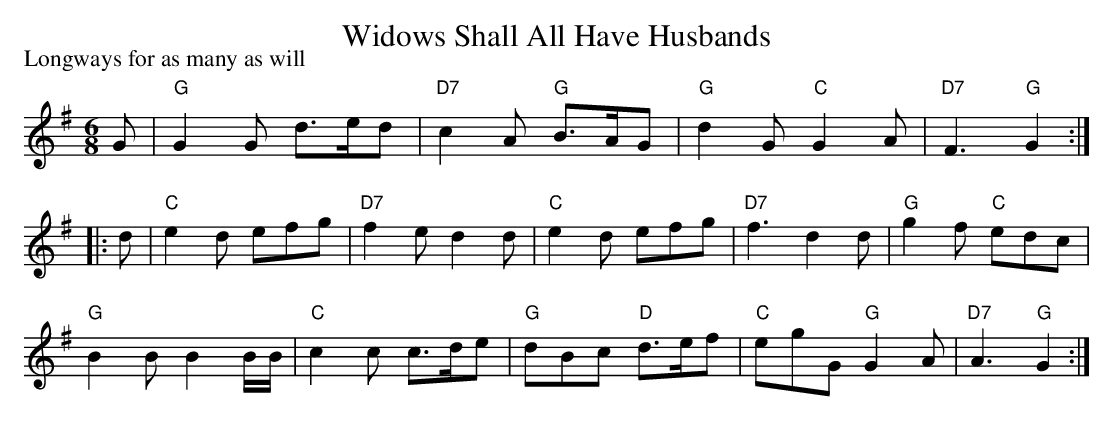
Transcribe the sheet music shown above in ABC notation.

X:1
T: Widows Shall All Have Husbands
P: Longways for as many as will
M: 6/8
L: 1/8
K: G
G |\
"G"G2G d>ed | "D7"c2A "G"B>AG | "G"d2G "C"G2A | "D7"F3 "G"G2 :|
|: d |\
"C"e2d efg | "D7"f2e d2d | "C"e2d efg | "D7"f3 d2d | "G"g2f "C"edc |
"G"B2B B2B/B/ | "C"c2c c>de |  "G"dBc "D"d>ef | "C"egG "G"G2A | "D7"A3 "G"G2 :|
